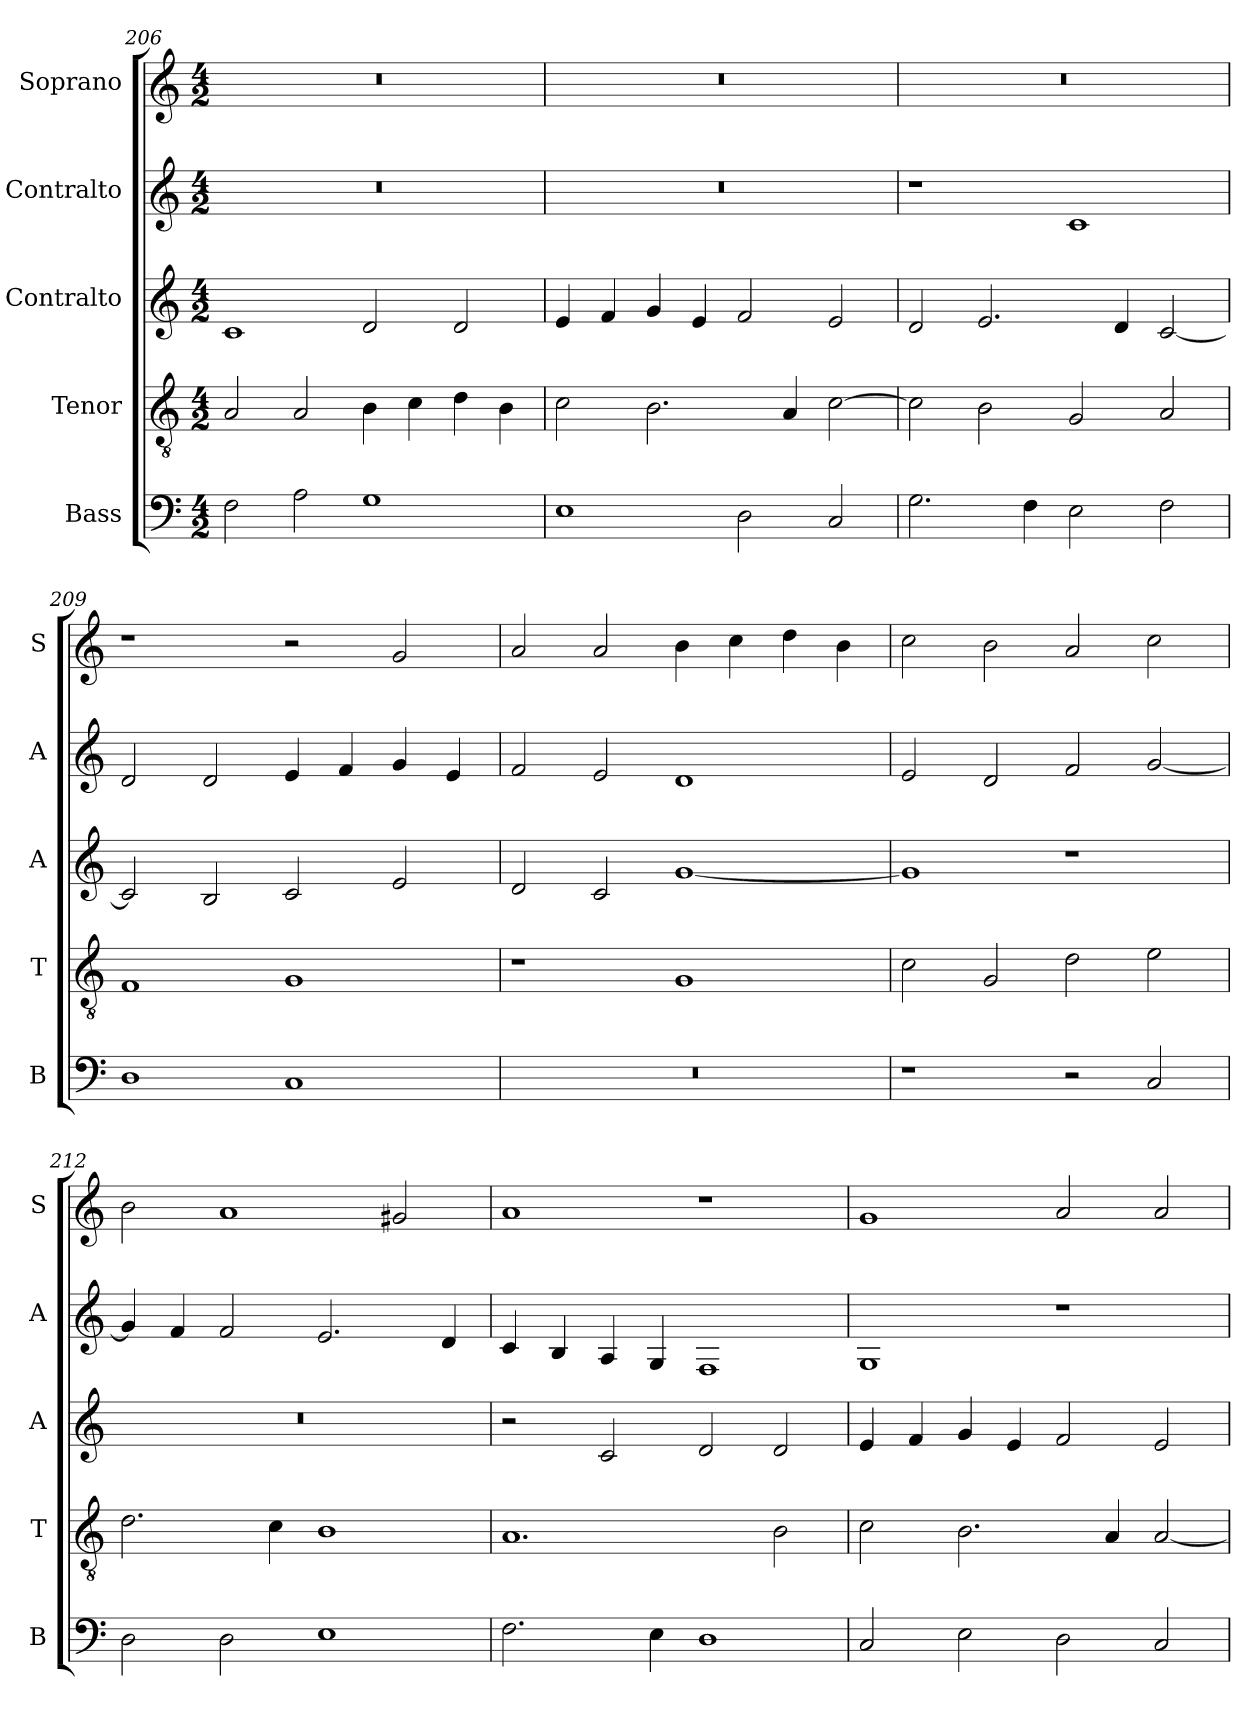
**kern	**kern	**kern	**kern	**kern
*part5	*part4	*part3	*part2	*part1
*staff5	*staff4	*staff3	*staff2	*staff1
*I"Bass	*I"Tenor	*I"Contralto	*I"Contralto	*I"Soprano
*I'B	*I'T	*I'A	*I'A	*I'S
*clefF4	*clefGv2	*clefG2	*clefG2	*clefG2
*k[]	*k[]	*k[]	*k[]	*k[]
*E:phr	*E:phr	*E:phr	*E:phr	*E:phr
*M4/2	*M4/2	*M4/2	*M4/2	*M4/2
=206	=206	=206	=206	=206
2F	2A	1c	0r	0r
2A	2A	.	.	.
1G	4B	2d	.	.
.	4c	.	.	.
.	4d	2d	.	.
.	4B	.	.	.
=207	=207	=207	=207	=207
1E	2c	4e	0r	0r
.	.	4f	.	.
.	2.B	4g	.	.
.	.	4e	.	.
2D	.	2f	.	.
.	4A	.	.	.
2C	[2c	2e	.	.
=208	=208	=208	=208	=208
2.G	2c]	2d	1r	0r
.	2B	2.e	.	.
4F	.	.	.	.
2E	2G	.	1c	.
.	.	4d	.	.
2F	2A	[2c	.	.
=209	=209	=209	=209	=209
1D	1F	2c]	2d	1r
.	.	2B	2d	.
1C	1G	2c	4e	2r
.	.	.	4f	.
.	.	2e	4g	2g
.	.	.	4e	.
=210	=210	=210	=210	=210
0r	1r	2d	2f	2a
.	.	2c	2e	2a
.	1G	[1g	1d	4b
.	.	.	.	4cc
.	.	.	.	4dd
.	.	.	.	4b
=211	=211	=211	=211	=211
1r	2c	1g]	2e	2cc
.	2G	.	2d	2b
2r	2d	1r	2f	2a
2C	2e	.	[2g	2cc
=212	=212	=212	=212	=212
2D	2.d	0r	4g]	2b
.	.	.	4f	.
2D	.	.	2f	1a
.	4c	.	.	.
1E	1B	.	2.e	.
.	.	.	.	2g#X
.	.	.	4d	.
=213	=213	=213	=213	=213
2.F	1.A	2r	4c	1a
.	.	.	4B	.
.	.	2c	4A	.
4E	.	.	4G	.
1D	.	2d	1F	1r
.	2B	2d	.	.
=214	=214	=214	=214	=214
2C	2c	4e	1G	1g
.	.	4f	.	.
2E	2.B	4g	.	.
.	.	4e	.	.
2D	.	2f	1r	2a
.	4A	.	.	.
2C	[2A	2e	.	2a
=	=	=	=	=
*-	*-	*-	*-	*-
